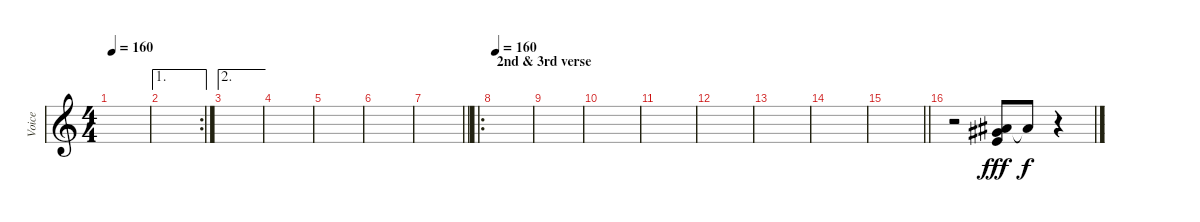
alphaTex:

\track ("Voice" "Voice") {instrument choiraahs}
\staff {score}
\tuning (E4 B3 G3 D3 A2 E2) {hide}
\ts (4 4)
\tempo 160
\clef g2
\ks c
|
\ae 1
\rc 2
|
\ae 2
|
|
|
|
\barLineRight lightlight
|
\ro
\section ("" "2nd & 3rd verse")
\tempo 160
|
|
|
|
|
|
|
\barLineRight lightlight
|
\section ("" "")
r.2 (6.1 5.2 13.3).8{dy fff} 6.1{t}.8{dy f} r.4
